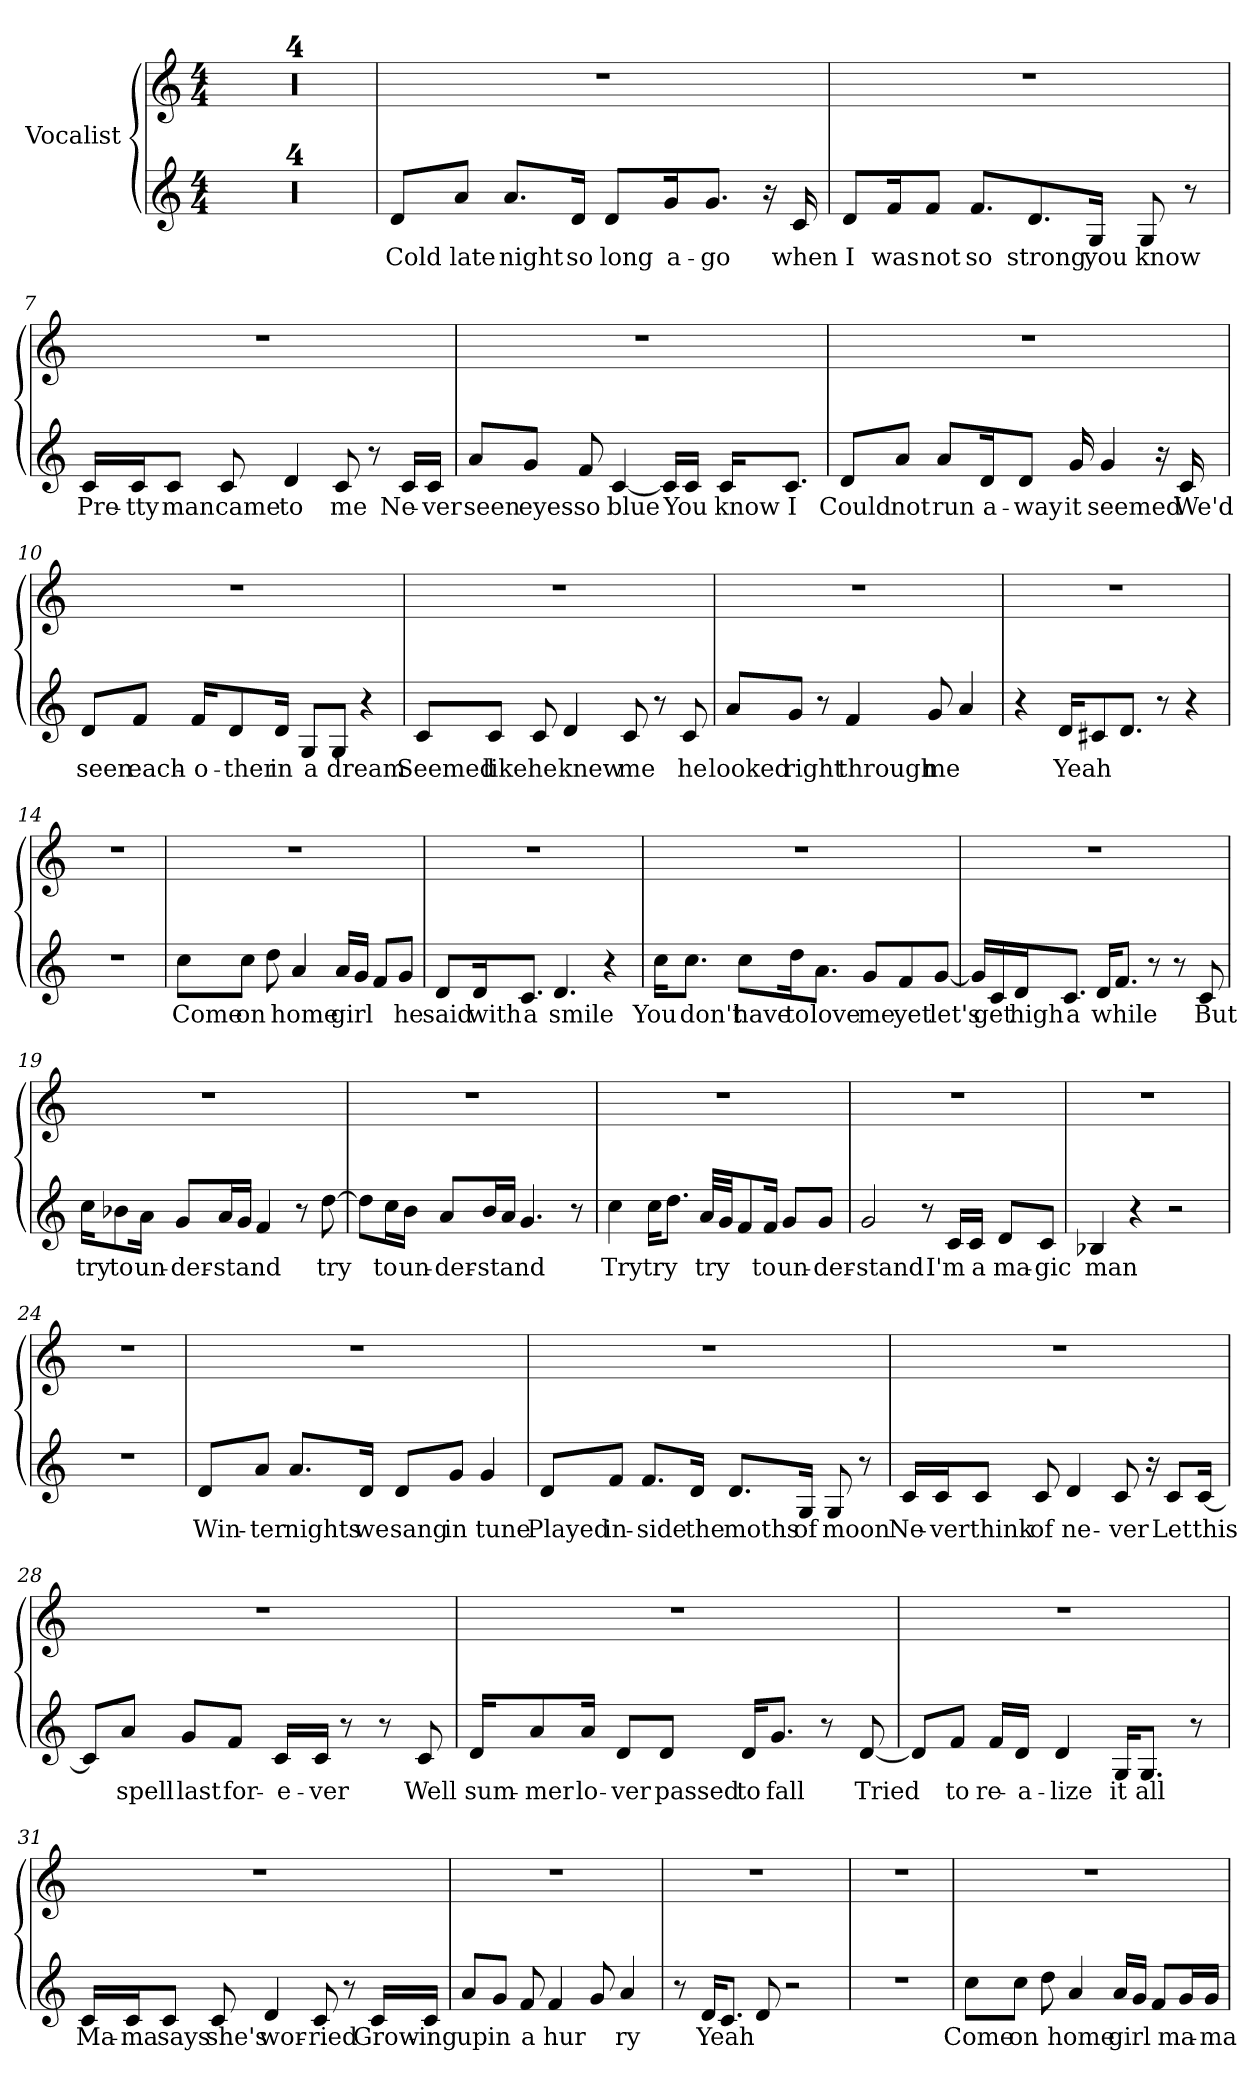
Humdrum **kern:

**kern	**text	**kern
*part1	*part1	*part1
*staff2	*staff2	*staff1
*I"Vocalist	*	*
*clefG2	*	*clefG2
*M4/4	*	*M4/4
=1	=1	=1
*clefG2	*	*clefG2
*M4/4	*	*M4/4
1r	.	1r
=2	=2	=2
1r	.	1r
=3	=3	=3
1r	.	1r
=4	=4	=4
1r	.	1r
=5	=5	=5
8d/L	Cold	1r
8a/J	late	.
8.a/L	night	.
16d/Jk	so	.
8d/L	long	.
16g/K	a-	.
8.g/J	-go	.
16r	.	.
16c	when	.
=6	=6	=6
8d/L	I	1r
16f/K	was	.
8f/J	not	.
8.f/L	so	.
8.d/	strong	.
16G/Jk	you	.
8G	know	.
8r	.	.
=7	=7	=7
16c/LL	Pre-	1r
16c/J	-tty	.
8c/J	man	.
8c	came	.
4d	to	.
8c	me	.
8r	.	.
16c/LL	Ne-	.
16c/JJ	-ver	.
=8	=8	=8
8a/L	seen	1r
8g/J	eyes	.
8f	so	.
[4c	blue	.
16c/LL]	_	.
16c/JJ	You	.
16c/KL	know	.
8.c/J	I	.
=9	=9	=9
8d/L	Could	1r
8a/J	not	.
8a/L	run	.
16d/K	a-	.
8d/J	-way	.
16g	it	.
4g	seemed	.
16r	.	.
16c	We'd	.
=10	=10	=10
8d/L	seen	1r
8f/J	each-	.
16f/KL	-o-	.
8d/	-ther	.
16d/Jk	in	.
8G/L	a	.
8G/J	dream	.
4r	.	.
=11	=11	=11
8c/L	Seemed	1r
8c/J	like	.
8c	he	.
4d	knew	.
8c	me	.
8r	.	.
8c	he	.
=12	=12	=12
8a/L	looked	1r
8g/J	right	.
8r	.	.
4f	through	.
8g	me	.
4a	_	.
=13	=13	=13
4r	.	1r
16d/KL	Yeah	.
8c#X/	_	.
8.d/J	_	.
8r	.	.
4r	.	.
=14	=14	=14
1r	.	1r
=15	=15	=15
8cc\L	Come	1r
8cc\J	on	.
8dd	_	.
4a	home	.
16a/LL	girl	.
16g/JJ	_	.
8f/L	_	.
8g/J	he	.
=16	=16	=16
8d/L	said	1r
16d/K	with	.
8.c/J	a	.
4.d	smile	.
4r	.	.
=17	=17	=17
16cc\KL	You	1r
8.cc\J	don't	.
8cc\L	have	.
16dd\K	to	.
8.a\J	love	.
8g/L	me	.
8f/	yet	.
[8g/J	let's	.
=18	=18	=18
16g/LL]	_	1r
16c/J	get	.
16d/K	high	.
8.c/J	a	.
16d/KL	while	.
8.f/J	_	.
8r	.	.
8r	.	.
8c	But	.
=19	=19	=19
16cc\KL	try	1r
8b-X\	to	.
16a\Jk	un-	.
8g/L	-der-	.
16a/L	-stand	.
16g/JJ	_	.
4f	_	.
8r	.	.
[8dd	try	.
=20	=20	=20
8dd\L]	_	1r
16cc\L	to	.
16b\JJ	un-	.
8a/L	-der-	.
16b/L	-stand	.
16a/JJ	_	.
4.g	_	.
8r	.	.
=21	=21	=21
4cc	Try	1r
16cc\KL	try	.
8.dd\J	_	.
32a/LLL	try	.
32g/JJ	_	.
8f/	_	.
16f/Jk	to	.
8g/L	un-	.
8g/J	-der-	.
=22	=22	=22
2g	-stand	1r
8r	.	.
16c/LL	I'm	.
16c/JJ	a	.
8d/L	ma-	.
8c/J	-gic	.
=23	=23	=23
4B-X	man	1r
4r	.	.
2r	.	.
=24	=24	=24
1r	.	1r
=25	=25	=25
8d/L	Win-	1r
8a/J	-ter	.
8.a/L	nights	.
16d/Jk	we	.
8d/L	sang	.
8g/J	in	.
4g	tune	.
=26	=26	=26
8d/L	Played	1r
8f/J	in-	.
8.f/L	-side	.
16d/Jk	the	.
8.d/L	moths	.
16G/Jk	of	.
8G	moon	.
8r	.	.
=27	=27	=27
16c/LL	Ne-	1r
16c/J	-ver	.
8c/J	think	.
8c	of	.
4d	ne-	.
8c	-ver	.
16r	.	.
8c/L	Let	.
[16c/Jk	this	.
=28	=28	=28
8c/L]	_	1r
8a/J	spell	.
8g/L	last	.
8f/J	for-	.
16c/LL	-e-	.
16c/JJ	-ver	.
8r	.	.
8r	.	.
8c	Well	.
=29	=29	=29
16d/KL	sum-	1r
8a/	-mer	.
16a/Jk	lo-	.
8d/L	-ver	.
8d/J	passed	.
16d/KL	to	.
8.g/J	fall	.
8r	.	.
[8d	Tried	.
=30	=30	=30
8d/L]	_	1r
8f/J	to	.
16f/LL	re-	.
16d/JJ	-a-	.
4d	-lize	.
16G/KL	it	.
8.G/J	all	.
8r	.	.
=31	=31	=31
16c/LL	Ma-	1r
16c/J	-ma	.
8c/J	says	.
8c	she's	.
4d	wor-	.
8c	-ried	.
8r	.	.
16c/LL	Grow-	.
16c/JJ	-ing	.
=32	=32	=32
8a/L	up	1r
8g/J	in	.
8f	a	.
4f	hur-	.
8g	_	.
4a	-ry	.
=33	=33	=33
8r	.	1r
16d/KL	Yeah	.
8.c/J	_	.
8d	_	.
2r	.	.
=34	=34	=34
1r	.	1r
=35	=35	=35
8cc\L	Come	1r
8cc\J	on	.
8dd	_	.
4a	home	.
16a/LL	girl	.
16g/JJ	_	.
8f/L	_	.
16g/L	ma-	.
16g/JJ	-ma	.
=	=	=
*-	*-	*-
